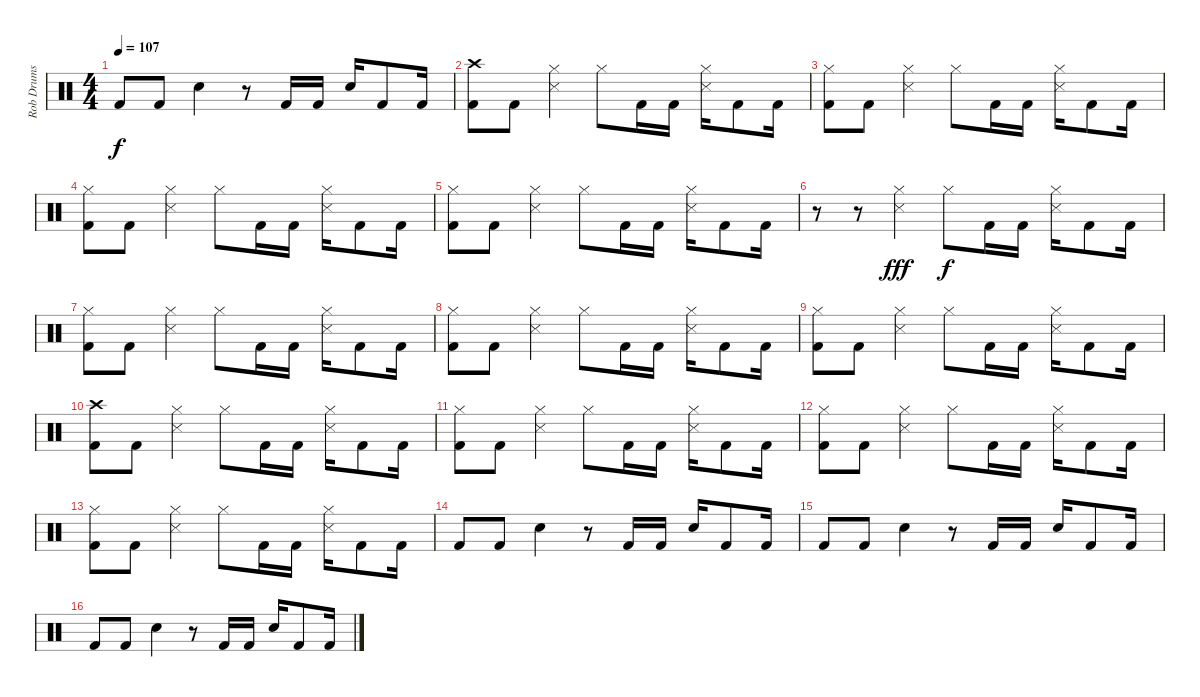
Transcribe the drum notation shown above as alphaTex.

\track ("Rob Drums" "Rob Drums") {instrument percussion}
\staff {score}
\articulation defaults
\ts (4 4)
\tempo 107
\clef neutral
\ks c "Kick (hit) 2".8{dy f} "Kick (hit) 2".8 "Electric Snare (hit)".4
r.8 "Kick (hit) 2".16 "Kick (hit) 2".16 "Electric Snare (hit)".16 "Kick (hit) 2".8 "Kick (hit) 2".16 |
("Crash high (hit)" "Kick (hit) 2").8 "Kick (hit) 2".8 ("Hi-Hat (closed)" "Snare (side stick) 3").4 "Hi-Hat (closed)".8 "Kick (hit) 2".16 "Kick (hit) 2".16 ("Hi-Hat (closed)" "Snare (side stick) 3").16 "Kick (hit) 2".8 "Kick (hit) 2".16 |
("Hi-Hat (closed)" "Kick (hit) 2").8 "Kick (hit) 2".8 ("Hi-Hat (closed)" "Snare (side stick) 3").4 "Hi-Hat (closed)".8 "Kick (hit) 2".16 "Kick (hit) 2".16 ("Hi-Hat (closed)" "Snare (side stick) 3").16 "Kick (hit) 2".8 "Kick (hit) 2".16 |
("Hi-Hat (closed)" "Kick (hit) 2").8 "Kick (hit) 2".8 ("Hi-Hat (closed)" "Snare (side stick) 3").4 "Hi-Hat (closed)".8 "Kick (hit) 2".16 "Kick (hit) 2".16 ("Hi-Hat (closed)" "Snare (side stick) 3").16 "Kick (hit) 2".8 "Kick (hit) 2".16 |
("Hi-Hat (closed)" "Kick (hit) 2").8 "Kick (hit) 2".8 ("Hi-Hat (closed)" "Snare (side stick) 3").4 "Hi-Hat (closed)".8 "Kick (hit) 2".16 "Kick (hit) 2".16 ("Hi-Hat (closed)" "Snare (side stick) 3").16 "Kick (hit) 2".8 "Kick (hit) 2".16 |
r.8 r.8 ("Hi-Hat (closed)" "Snare (side stick) 3").4{dy fff} "Hi-Hat (closed)".8{dy f} "Kick (hit) 2".16 "Kick (hit) 2".16 ("Hi-Hat (closed)" "Snare (side stick) 3").16 "Kick (hit) 2".8 "Kick (hit) 2".16 |
("Hi-Hat (closed)" "Kick (hit) 2").8 "Kick (hit) 2".8 ("Hi-Hat (closed)" "Snare (side stick) 3").4 "Hi-Hat (closed)".8 "Kick (hit) 2".16 "Kick (hit) 2".16 ("Hi-Hat (closed)" "Snare (side stick) 3").16 "Kick (hit) 2".8 "Kick (hit) 2".16 |
("Hi-Hat (closed)" "Kick (hit) 2").8 "Kick (hit) 2".8 ("Hi-Hat (closed)" "Snare (side stick) 3").4 "Hi-Hat (closed)".8 "Kick (hit) 2".16 "Kick (hit) 2".16 ("Hi-Hat (closed)" "Snare (side stick) 3").16 "Kick (hit) 2".8 "Kick (hit) 2".16 |
("Hi-Hat (closed)" "Kick (hit) 2").8 "Kick (hit) 2".8 ("Hi-Hat (closed)" "Snare (side stick) 3").4 "Hi-Hat (closed)".8 "Kick (hit) 2".16 "Kick (hit) 2".16 ("Hi-Hat (closed)" "Snare (side stick) 3").16 "Kick (hit) 2".8 "Kick (hit) 2".16 |
("Crash high (hit)" "Kick (hit) 2").8 "Kick (hit) 2".8 ("Hi-Hat (closed)" "Snare (side stick) 3").4 "Hi-Hat (closed)".8 "Kick (hit) 2".16 "Kick (hit) 2".16 ("Hi-Hat (closed)" "Snare (side stick) 3").16 "Kick (hit) 2".8 "Kick (hit) 2".16 |
("Hi-Hat (closed)" "Kick (hit) 2").8 "Kick (hit) 2".8 ("Hi-Hat (closed)" "Snare (side stick) 3").4 "Hi-Hat (closed)".8 "Kick (hit) 2".16 "Kick (hit) 2".16 ("Hi-Hat (closed)" "Snare (side stick) 3").16 "Kick (hit) 2".8 "Kick (hit) 2".16 |
("Hi-Hat (closed)" "Kick (hit) 2").8 "Kick (hit) 2".8 ("Hi-Hat (closed)" "Snare (side stick) 3").4 "Hi-Hat (closed)".8 "Kick (hit) 2".16 "Kick (hit) 2".16 ("Hi-Hat (closed)" "Snare (side stick) 3").16 "Kick (hit) 2".8 "Kick (hit) 2".16 |
("Hi-Hat (closed)" "Kick (hit) 2").8 "Kick (hit) 2".8 ("Hi-Hat (closed)" "Snare (side stick) 3").4 "Hi-Hat (closed)".8 "Kick (hit) 2".16 "Kick (hit) 2".16 ("Hi-Hat (closed)" "Snare (side stick) 3").16 "Kick (hit) 2".8 "Kick (hit) 2".16 |
"Kick (hit) 2".8 "Kick (hit) 2".8 "Electric Snare (hit)".4 r.8 "Kick (hit) 2".16 "Kick (hit) 2".16 "Electric Snare (hit)".16 "Kick (hit) 2".8 "Kick (hit) 2".16 |
"Kick (hit) 2".8 "Kick (hit) 2".8 "Electric Snare (hit)".4 r.8 "Kick (hit) 2".16 "Kick (hit) 2".16 "Electric Snare (hit)".16 "Kick (hit) 2".8 "Kick (hit) 2".16 |
"Kick (hit) 2".8 "Kick (hit) 2".8 "Electric Snare (hit)".4 r.8 "Kick (hit) 2".16 "Kick (hit) 2".16 "Electric Snare (hit)".16 "Kick (hit) 2".8 "Kick (hit) 2".16
